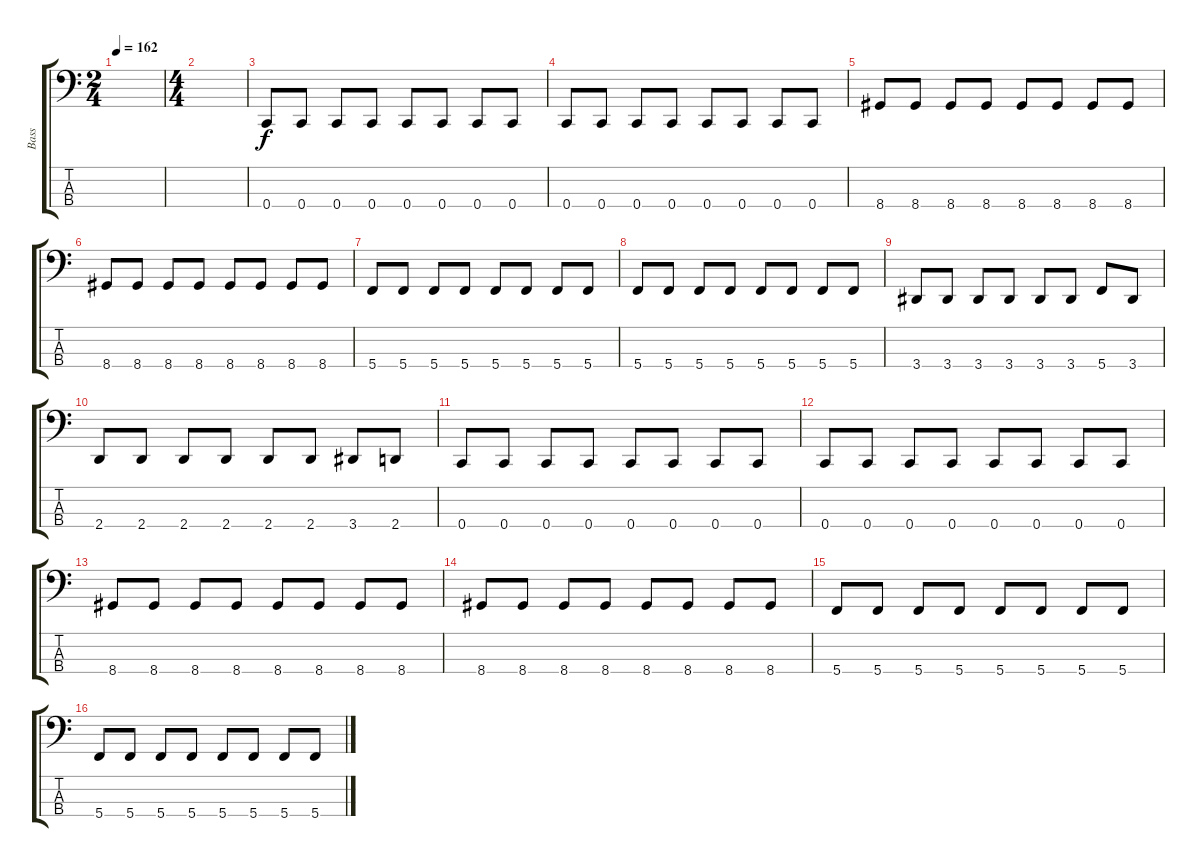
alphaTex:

\track ("Bass" "Bass") {instrument electricbassfinger}
\staff {score tabs}
\tuning (F2 C2 G1 C1) {hide}
\ts (2 4)
\tempo 162
\clef f4
\ks c
|
\ts (4 4)
|
0.4.8 0.4.8 0.4.8 0.4.8 0.4.8 0.4.8 0.4.8 0.4.8 |
0.4.8 0.4.8 0.4.8 0.4.8 0.4.8 0.4.8 0.4.8 0.4.8 |
8.4.8 8.4.8 8.4.8 8.4.8 8.4.8 8.4.8 8.4.8 8.4.8 |
8.4.8 8.4.8 8.4.8 8.4.8 8.4.8 8.4.8 8.4.8 8.4.8 |
5.4.8 5.4.8 5.4.8 5.4.8 5.4.8 5.4.8 5.4.8 5.4.8 |
5.4.8 5.4.8 5.4.8 5.4.8 5.4.8 5.4.8 5.4.8 5.4.8 |
3.4.8 3.4.8 3.4.8 3.4.8 3.4.8 3.4.8 5.4.8 3.4.8 |
2.4.8 2.4.8 2.4.8 2.4.8 2.4.8 2.4.8 3.4.8 2.4.8 |
0.4.8 0.4.8 0.4.8 0.4.8 0.4.8 0.4.8 0.4.8 0.4.8 |
0.4.8 0.4.8 0.4.8 0.4.8 0.4.8 0.4.8 0.4.8 0.4.8 |
8.4.8 8.4.8 8.4.8 8.4.8 8.4.8 8.4.8 8.4.8 8.4.8 |
8.4.8 8.4.8 8.4.8 8.4.8 8.4.8 8.4.8 8.4.8 8.4.8 |
5.4.8 5.4.8 5.4.8 5.4.8 5.4.8 5.4.8 5.4.8 5.4.8 |
5.4.8 5.4.8 5.4.8 5.4.8 5.4.8 5.4.8 5.4.8 5.4.8
